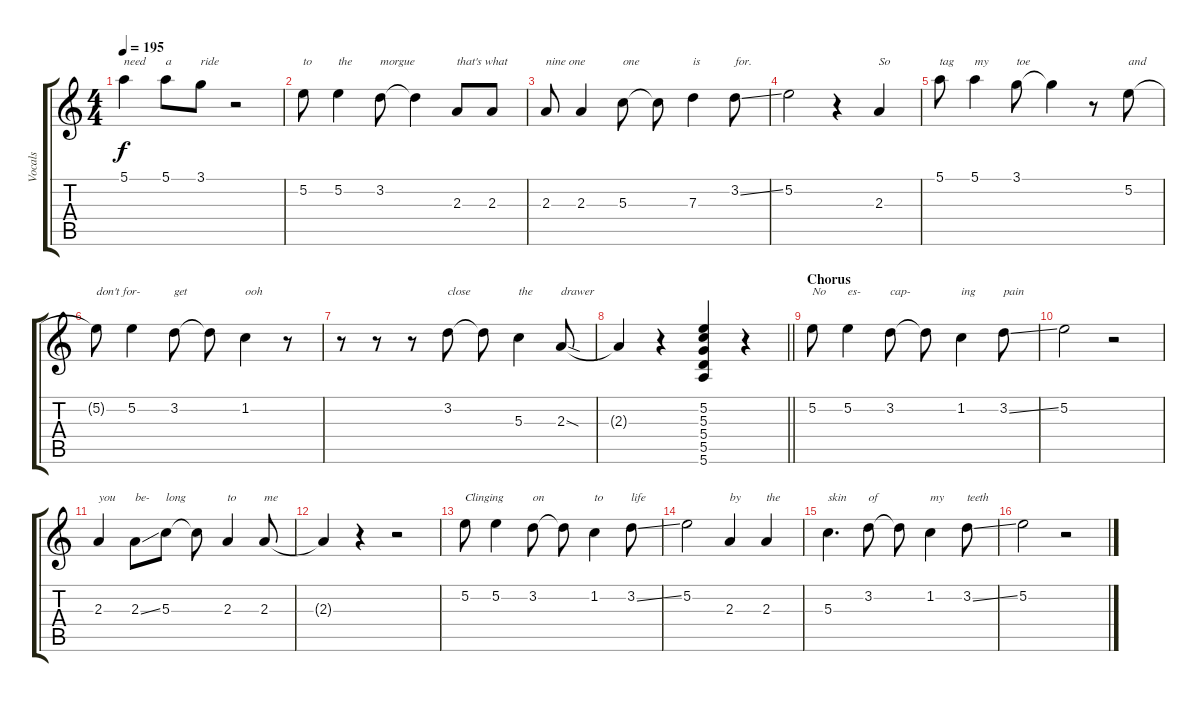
\track ("Vocals" "Vocals") {instrument overdrivenguitar}
\staff {score tabs}
\tuning (E4 B3 G3 D3 A2 E2) {hide}
\ts (4 4)
\tempo 195
\clef g2
\ks c
5.1.4{txt "need" dy f} 5.1.8{txt "a"} 3.1.8{txt "ride"} r.2 |
5.2.8{txt "to"} 5.2.4{txt "the"} 3.2.8{txt "morgue"} 3.2{t}.4 2.3.8{txt "that's what"} 2.3.8 |
2.3.8{txt "nine one"} 2.3.4 5.3.8{txt "one"} 5.3{t}.8 7.3.4{txt "is"} 3.2{ss}.8{txt "for."} |
5.2.2 r.4 2.3.4{txt "So"} |
5.1.8{txt "tag"} 5.1.4{txt "my"} 3.1.8{txt "toe"} 3.1{t}.4 r.8 5.2.8{txt "and"} |
5.2{t}.8{txt "don't for-"} 5.2.4 3.2.8{txt "get"} 3.2{t}.8 1.2.4{txt "ooh"} r.8 |
r.8 r.8 r.8 3.2.8{txt "close"} 3.2{t}.8 5.3.4{txt "the"} 2.3{sod}.8{txt "drawer"} |
\barLineRight lightlight
2.3{t}.4 r.4{instrument gunshot} (5.2 5.3 5.4 5.5 5.6).4 r.4{instrument overdrivenguitar} |
\section ("" "Chorus")
5.2.8{txt "No"} 5.2.4{txt "es-"} 3.2.8{txt "cap-"} 3.2{t}.8 1.2.4{txt "ing"} 3.2{ss}.8{txt "pain"} |
5.2.2 r.2 |
2.3.4{txt "you"} 2.3{ss}.8{txt "be-"} 5.3.8{txt "long"} 5.3{t}.8 2.3.4{txt "to"} 2.3.8{txt "me"} |
2.3{t}.4 r.4 r.2 |
5.2.8{txt "Clinging"} 5.2.4 3.2.8{txt "on"} 3.2{t}.8 1.2.4{txt "to"} 3.2{ss}.8{txt "life"} |
5.2.2 2.3.4{txt "by"} 2.3.4{txt "the"} |
5.3.4{d txt "skin"} 3.2.8{txt "of"} 3.2{t}.8 1.2.4{txt "my"} 3.2{ss}.8{txt "teeth"} |
5.2.2 r.2
